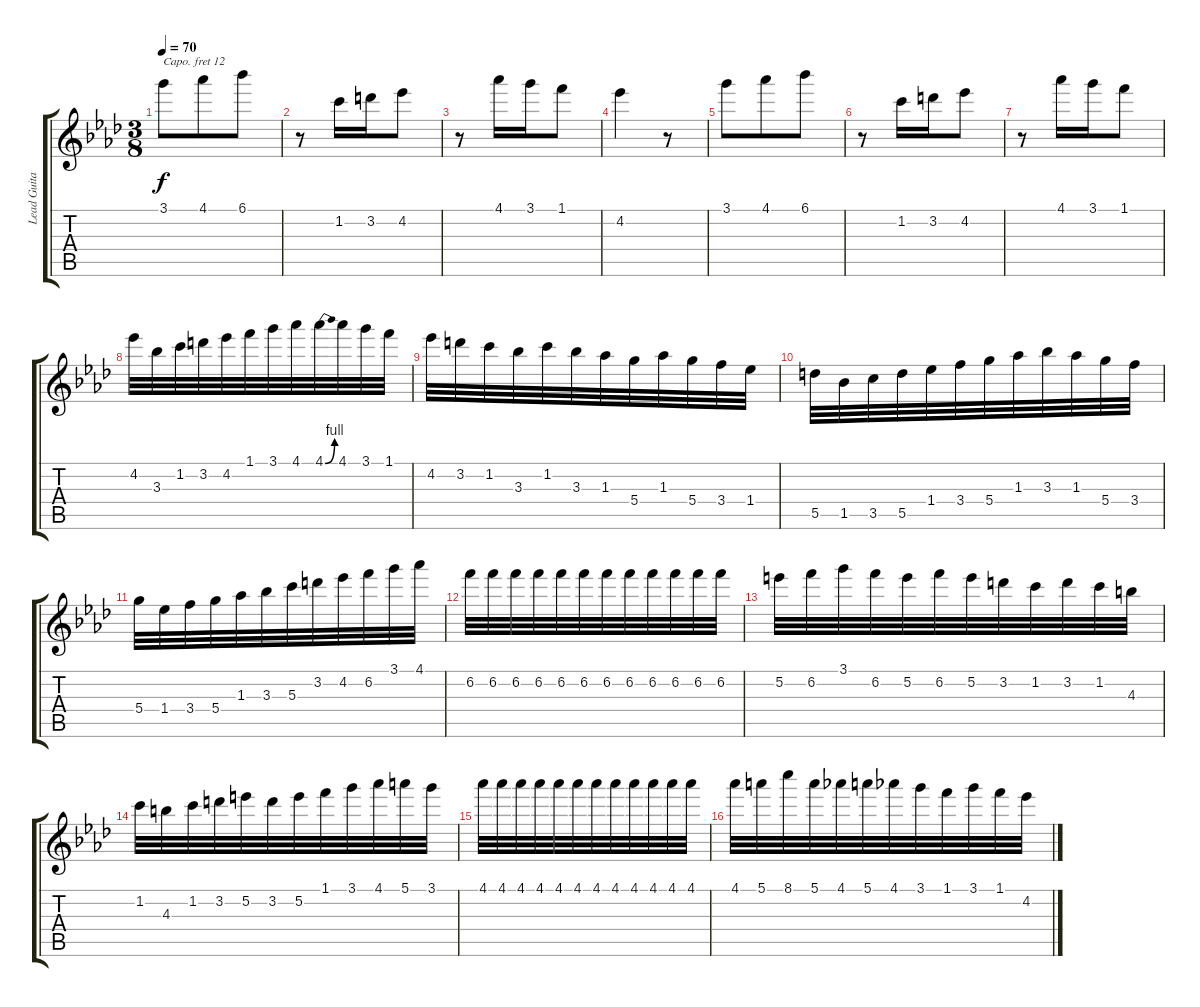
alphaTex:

\track ("Lead Guitar (Octave)" "Lead Guita") {instrument overdrivenguitar}
\staff {score tabs}
\capo 12
\tuning (E4 B3 G3 D3 A2 E2) {hide}
\ts (3 8)
\tempo 70
\clef g2
\ks ab
3.1.8{dy f} 4.1.8 6.1.8 |
r.8 1.2.16 3.2.16 4.2.8 |
r.8 4.1.16 3.1.16 1.1.8 |
4.2.4 r.8 |
3.1.8 4.1.8 6.1.8 |
r.8 1.2.16 3.2.16 4.2.8 |
r.8 4.1.16 3.1.16 1.1.8 |
4.2.32 3.3.32 1.2.32 3.2.32 4.2.32 1.1.32 3.1.32 4.1.32 4.1{be (bend 0 0 60 4)}.32 4.1.32 3.1.32 1.1.32 |
4.2.32 3.2.32 1.2.32 3.3.32 1.2.32 3.3.32 1.3.32 5.4.32 1.3.32 5.4.32 3.4.32 1.4.32 |
5.5.32 1.5.32 3.5.32 5.5.32 1.4.32 3.4.32 5.4.32 1.3.32 3.3.32 1.3.32 5.4.32 3.4.32 |
5.4.32 1.4.32 3.4.32 5.4.32 1.3.32 3.3.32 5.3.32 3.2.32 4.2.32 6.2.32 3.1.32 4.1.32 |
6.2.32 6.2.32 6.2.32 6.2.32 6.2.32 6.2.32 6.2.32 6.2.32 6.2.32 6.2.32 6.2.32 6.2.32 |
5.2.32 6.2.32 3.1.32 6.2.32 5.2.32 6.2.32 5.2.32 3.2.32 1.2.32 3.2.32 1.2.32 4.3.32 |
1.2.32 4.3.32 1.2.32 3.2.32 5.2.32 3.2.32 5.2.32 1.1.32 3.1.32 4.1.32 5.1.32 3.1.32 |
4.1.32 4.1.32 4.1.32 4.1.32 4.1.32 4.1.32 4.1.32 4.1.32 4.1.32 4.1.32 4.1.32 4.1.32 |
4.1.32 5.1.32 8.1.32 5.1.32 4.1.32 5.1.32 4.1.32 3.1.32 1.1.32 3.1.32 1.1.32 4.2.32
